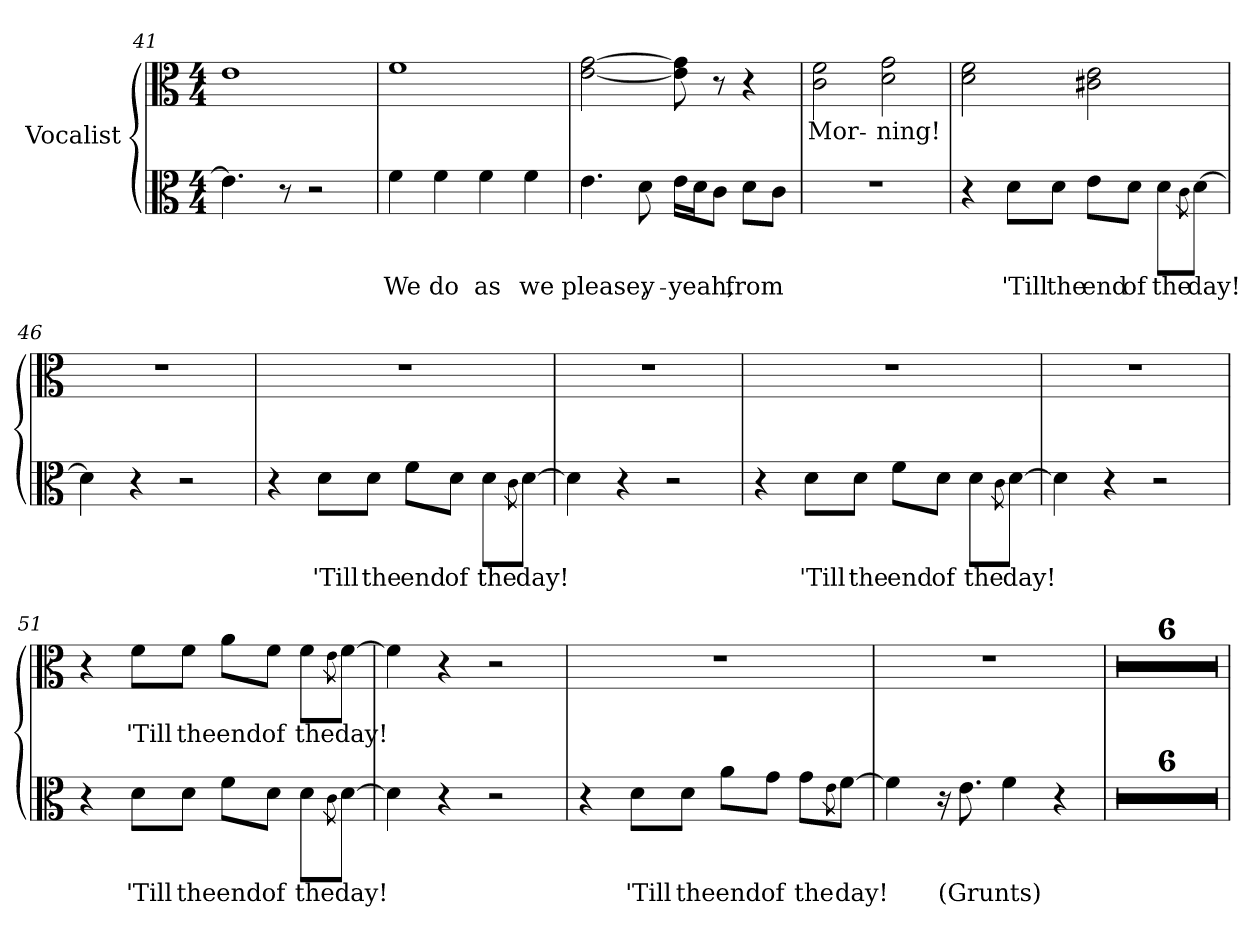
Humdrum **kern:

**kern	**text	**kern	**text
*part1	*part1	*part1	*part1
*staff2	*staff2	*staff1	*staff1
*I"Vocalist	*	*	*
*clefC3	*	*clefC3	*
*M4/4	*	*M4/4	*
=41	=41	=41	=41
4.e]	_	1e	_
8r	.	.	.
2r	.	.	.
=42	=42	=42	=42
4f	We	1f	_
4f	do	.	.
4f	as	.	.
4f	we	.	.
=43	=43	=43	=43
4.e	please,	[2e [2g	_
8d	y-	.	.
16e\LL	-yeah,	8e] 8g]	_
16d\J	_	.	.
8c\J	_	8r	.
8d\L	from	4r	.
8c\J	_	.	.
=44	=44	=44	=44
1r	.	2c 2f	Mor-
.	.	2d 2g	-ning!
=45	=45	=45	=45
4r	.	2d 2f	_
8d\L	'Till	.	.
8d\J	the	.	.
8e\L	end	2c#X 2e	_
8d\J	of	.	.
8d\L	the	.	.
8qc\	_	.	.
[8d\J	day!	.	.
=46	=46	=46	=46
4d]	_	1r	.
4r	.	.	.
2r	.	.	.
=47	=47	=47	=47
4r	.	1r	.
8d\L	'Till	.	.
8d\J	the	.	.
8f\L	end	.	.
8d\J	of	.	.
8d\L	the	.	.
8qc\	_	.	.
[8d\J	day!	.	.
=48	=48	=48	=48
4d]	_	1r	.
4r	.	.	.
2r	.	.	.
=49	=49	=49	=49
4r	.	1r	.
8d\L	'Till	.	.
8d\J	the	.	.
8f\L	end	.	.
8d\J	of	.	.
8d\L	the	.	.
8qc\	_	.	.
[8d\J	day!	.	.
=50	=50	=50	=50
4d]	_	1r	.
4r	.	.	.
2r	.	.	.
=51	=51	=51	=51
4r	.	4r	.
8d\L	'Till	8f\L	'Till
8d\J	the	8f\J	the
8f\L	end	8a\L	end
8d\J	of	8f\J	of
8d\L	the	8f\L	the
8qc\	_	8qe\	_
[8d\J	day!	[8f\J	day!
=52	=52	=52	=52
4d]	_	4f]	_
4r	.	4r	.
2r	.	2r	.
=53	=53	=53	=53
4r	.	1r	.
8d\L	'Till	.	.
8d\J	the	.	.
8a\L	end	.	.
8g\J	of	.	.
8g\L	the	.	.
8qe\	_	.	.
[8f\J	day!	.	.
=54	=54	=54	=54
4f]	_	1r	.
16r	.	.	.
8.e	(Grunts)	.	.
4f	_	.	.
4r	.	.	.
=55	=55	=55	=55
1r	.	1r	.
=56	=56	=56	=56
1r	.	1r	.
=57	=57	=57	=57
1r	.	1r	.
=58	=58	=58	=58
1r	.	1r	.
=59	=59	=59	=59
1r	.	1r	.
=60	=60	=60	=60
1r	.	1r	.
=	=	=	=
*-	*-	*-	*-
